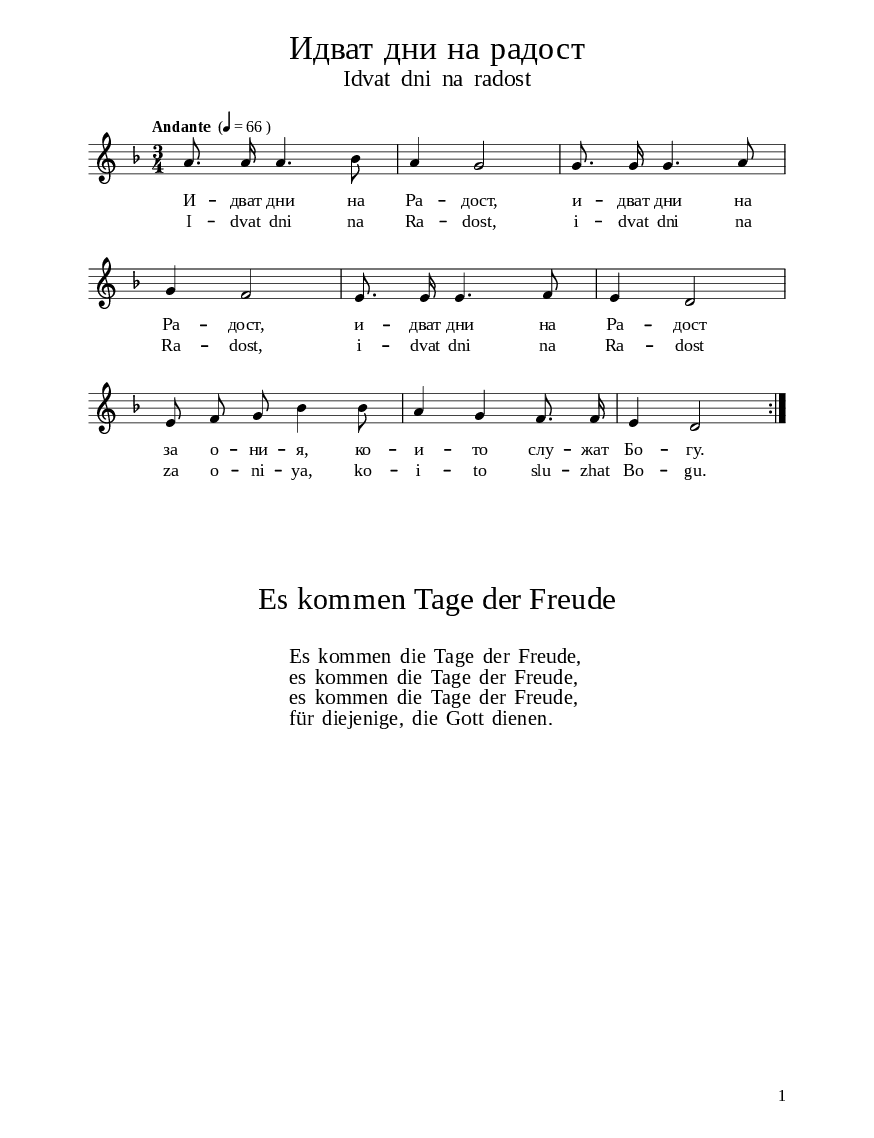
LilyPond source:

\version "2.20.0"

\paper {
  #(set-paper-size "a5")
}

\bookpart {
\paper {
  print-all-headers = ##t
  print-page-number = ##t
  print-first-page-number = ##t

  % put page numbers on the bottom
  oddHeaderMarkup = \markup ""
  evenHeaderMarkup = \markup ""
  oddFooterMarkup = \markup
    \fill-line {
      ""
      \on-the-fly #print-page-number-check-first \fromproperty #'page:page-number-string
    }
  evenFooterMarkup = \markup
    \fill-line {
      \on-the-fly #print-page-number-check-first \fromproperty #'page:page-number-string
      ""
    }

  left-margin = 1.5\cm
  right-margin = 1.5\cm
  top-margin = 1.6\cm
  bottom-margin = 1.2\cm
  ragged-bottom = ##t % do not spread the staves to fill the whole vertical space

  % change lyrics and titles font (affects notes also)
  fonts =
    #(make-pango-font-tree
     "Times New Roman"
     "DejaVu Sans"
     "DejaVu Sans Mono"
     (/ (* staff-height pt) 3.6))

  % change distance between staves
  system-system-spacing =
    #'((basic-distance . 12)
       (minimum-distance . 6)
       (padding . 1)
       (stretchability . 12))
}

\header {
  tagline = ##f
}

\score{
  \layout { 
    indent = 0.0\cm % remove first line indentation
    %ragged-last = ##t % do not spread last line to fill the whole space
    \context {
      \Score
      \omit BarNumber %remove bar numbers
    } % context

    \context { % change staff size
      \Staff
      fontSize = #+0 % affects notes size only
      \override StaffSymbol #'staff-space = #(magstep -3)
      \override StaffSymbol #'thickness = #0.5
      \override BarLine #'hair-thickness = #1
      %\override StaffSymbol #'ledger-line-thickness = #'(0 . 0)
    }

    \context { % adjust space between staff and lyrics and between the two lyric lines
      \Lyrics
      \override VerticalAxisGroup.nonstaff-relatedstaff-spacing = #'((basic-distance . 4.5))
      \override VerticalAxisGroup.nonstaff-nonstaff-spacing = #'((minimum-distance . 2))
    }
  } % layout

 \new Voice \absolute  {
    \clef treble
    \key d \minor
    \autoBeamOff
    \time 3/4 \tempo \markup { % make tempo note smaller
      \concat { "Andante " \normal-text { " (" }
          \teeny \general-align #Y #DOWN \note #"4" #0.8
          \normal-text { " = 66 )" }
      }
    }
    \repeat volta 2 {
      a'8. a'16 a'4. bes'8 | a'4 g'2 | g'8. g'16 g'4. a'8 | \break
      g'4 f'2 | e'8. e'16 e'4. f'8 | e'4 d'2 | \break
      e'8 f'8 g'8 bes'4 bes'8 | a'4 g'4 f'8. f'16 | e'4 d'2 |
    } 
  }
  
  \addlyrics {
    И -- дват дни на Ра -- дост, и -- дват дни на 
    Ра -- дост, и -- дват дни на Ра -- дост 
    за о -- ни -- я, ко -- и -- то слу -- жат Бо -- гу.
  }

  \addlyrics {
    I -- dvat dni na Ra -- dost, i -- dvat dni na 
    Ra -- dost, i -- dvat dni na Ra -- dost 
    za o -- ni -- ya, ko -- i -- to slu -- zhat Bo -- gu.
  }
  
  \header {
    title = \markup \column \normal-text \fontsize #2.5 {
              \center-align
              \line { Идват дни на радост }
              \vspace #-0.6
              \center-align
              \line \fontsize #-3 { Idvat dni na radost }
              \vspace #-0.8
              \center-align
              \line \fontsize #-3 { " " }
            }
  }
  
  \midi{}

} % score



\markup \fontsize #+2.5 {
    \hspace #1
    \override #'(baseline-skip . 2.4) % affects space between column lines
    \column {
      \line { " " }
      \line { " " }
      \line { " " }
    }

    \hspace #5
    \override #'(baseline-skip . 2.4)
    \column {
    
    } %column
} % markup



% include foreign translation(s) of the song
\version "2.20.0"

\markup \fill-line { \fontsize #6 "Es kommen Tage der Freude" }
\markup \null
\markup \null
\markup \fontsize #+2.5 {
    \hspace #18
    \override #'(baseline-skip . 2)
    \column {
     \line { "   " }
     \line { " "Es kommen die Tage der Freude, }

\line { " "es kommen die Tage der Freude,}

\line { " "es kommen die Tage der Freude,}

\line { " "für diejenige, die Gott dienen. }
     
          
       }
       
    }    


} % bookpart
